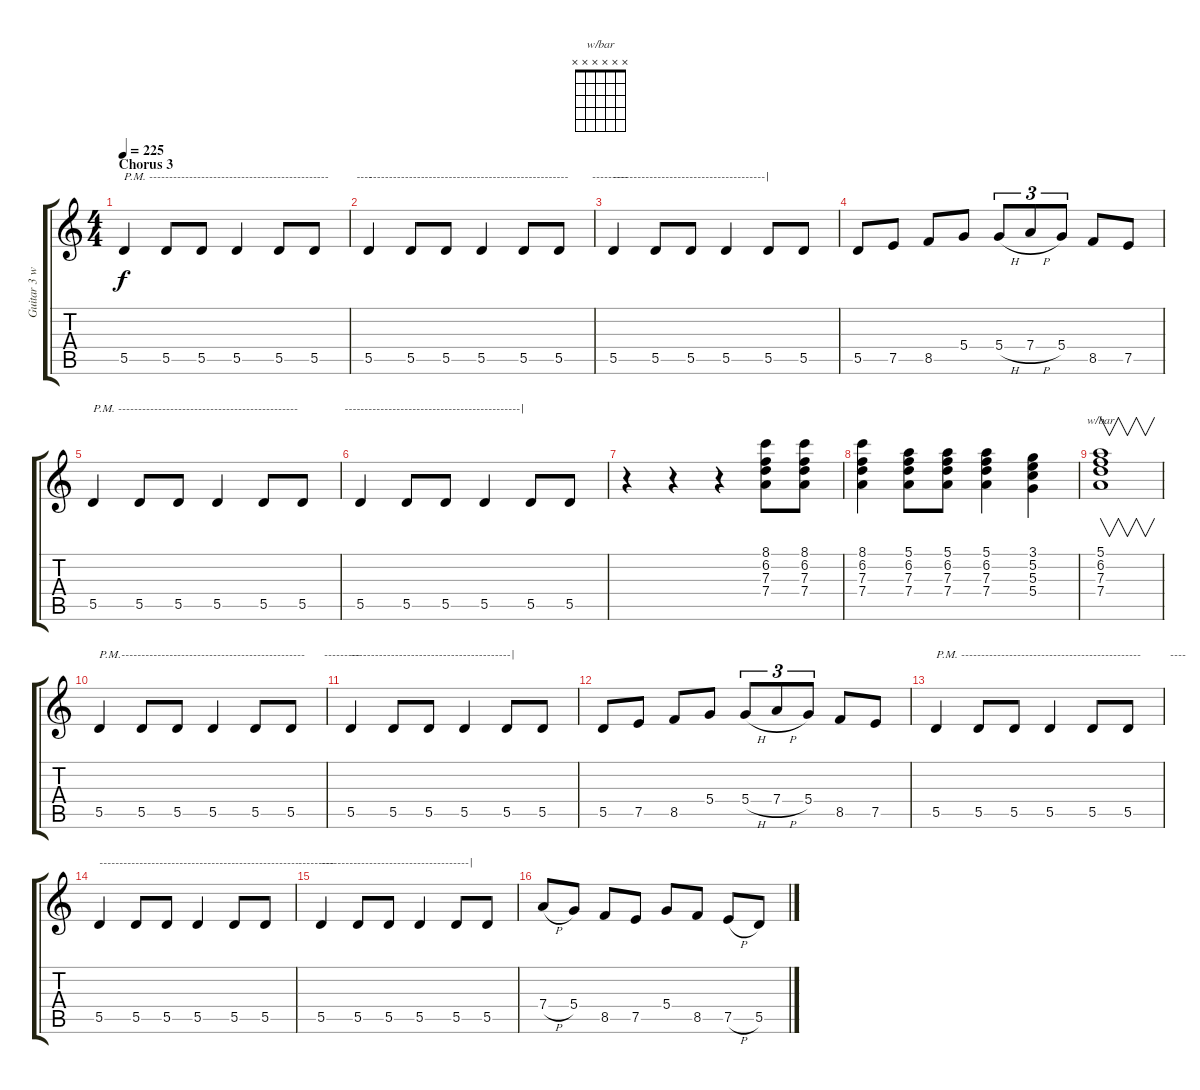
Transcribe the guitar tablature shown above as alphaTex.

\track ("Guitar 3 w/Distortion" "Guitar 3 w") {instrument distortionguitar}
\staff {score tabs}
\tuning (E4 B3 G3 D3 A2 E2) {hide}
\chord ("w/bar" x x x x x x) {firstfret 0}
\ts (4 4)
\section ("" "Chorus 3")
\tempo 225
\clef g2
\ks c
5.5.4{txt "P.M. ---------------------------------------------" dy f volume 7 balance 12} 5.5.8 5.5.8 5.5.4 5.5.8 5.5.8{txt "              ----"} |
5.5.4{txt "--------------------------------------------------"} 5.5.8 5.5.8 5.5.4 5.5.8 5.5.8{txt "           ---------"} |
5.5.4{txt "--------------------------------------|"} 5.5.8 5.5.8 5.5.4 5.5.8 5.5.8 |
5.5.8 7.5.8 8.5.8 5.4.8 5.4{h}.8{tu (3 2)} 7.4{h}.8{tu (3 2)} 5.4.8{tu (3 2)} 8.5.8 7.5.8 |
5.5.4{txt "P.M. ---------------------------------------------"} 5.5.8 5.5.8 5.5.4 5.5.8 5.5.8{txt "              ----"} |
5.5.4{txt "----------------------------------------|"} 5.5.8 5.5.8 5.5.4 5.5.8 5.5.8 |
r.4 r.4 r.4 (8.1 6.2 7.3 7.4).8 (8.1 6.2 7.3 7.4).8 |
(8.1 6.2 7.3 7.4).4 (5.1 6.2 7.3 7.4).8 (5.1 6.2 7.3 7.4).8 (5.1 6.2 7.3 7.4).4 (3.1 5.2 5.3 5.4).4 |
(5.1 6.2 7.3 7.4).1{v ch "w/bar"} |
5.5.4{txt "P.M.----------------------------------------------"} 5.5.8 5.5.8 5.5.4 5.5.8 5.5.8{txt "           ---------"} |
5.5.4{txt "----------------------------------------|"} 5.5.8 5.5.8 5.5.4 5.5.8 5.5.8 |
5.5.8 7.5.8 8.5.8 5.4.8 5.4{h}.8{tu (3 2)} 7.4{h}.8{tu (3 2)} 5.4.8{tu (3 2)} 8.5.8 7.5.8 |
5.5.4{txt "P.M. ---------------------------------------------"} 5.5.8 5.5.8 5.5.4 5.5.8 5.5.8{txt "              ----"} |
5.5.4{txt "--------------------------------------------------"} 5.5.8 5.5.8 5.5.4 5.5.8 5.5.8{txt "           ---------"} |
5.5.4{txt "-------------------------------------|"} 5.5.8 5.5.8 5.5.4 5.5.8 5.5.8 |
7.4{h}.8 5.4.8 8.5.8 7.5.8 5.4.8 8.5.8 7.5{h}.8 5.5.8
